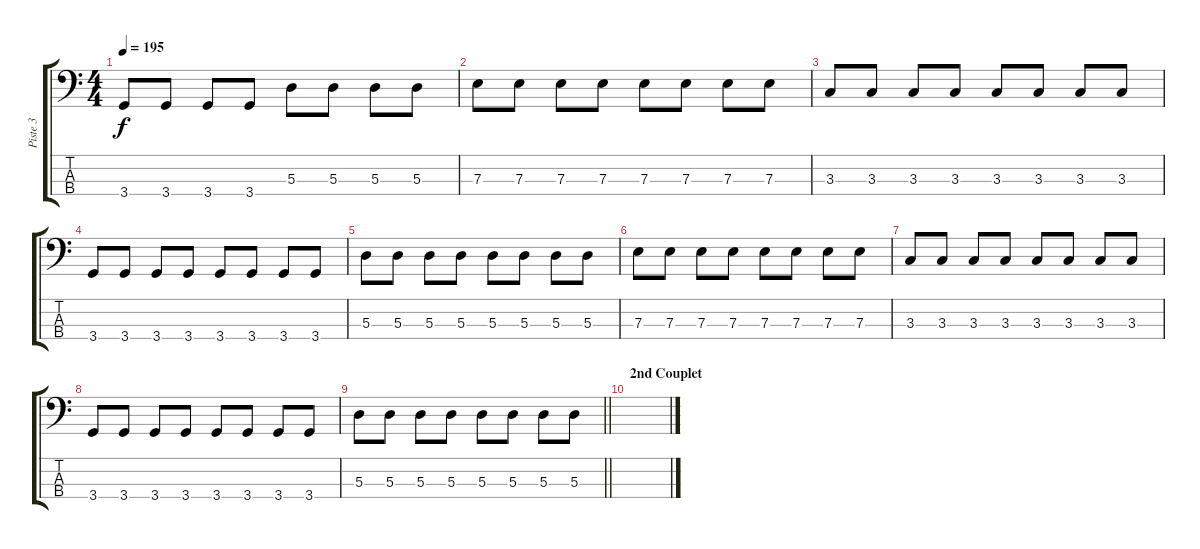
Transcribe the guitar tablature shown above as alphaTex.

\track ("Piste 3" "Piste 3") {instrument electricbassfinger}
\staff {score tabs}
\tuning (G2 D2 A1 E1) {hide}
\ts (4 4)
\tempo 195
\clef f4
\ks c
3.4.8{dy f} 3.4.8 3.4.8 3.4.8 5.3.8 5.3.8 5.3.8 5.3.8 |
7.3.8 7.3.8 7.3.8 7.3.8 7.3.8 7.3.8 7.3.8 7.3.8 |
3.3.8 3.3.8 3.3.8 3.3.8 3.3.8 3.3.8 3.3.8 3.3.8 |
3.4.8 3.4.8 3.4.8 3.4.8 3.4.8 3.4.8 3.4.8 3.4.8 |
5.3.8 5.3.8 5.3.8 5.3.8 5.3.8 5.3.8 5.3.8 5.3.8 |
7.3.8 7.3.8 7.3.8 7.3.8 7.3.8 7.3.8 7.3.8 7.3.8 |
3.3.8 3.3.8 3.3.8 3.3.8 3.3.8 3.3.8 3.3.8 3.3.8 |
3.4.8 3.4.8 3.4.8 3.4.8 3.4.8 3.4.8 3.4.8 3.4.8 |
\barLineRight lightlight
5.3.8 5.3.8 5.3.8 5.3.8 5.3.8 5.3.8 5.3.8 5.3.8 |
\section ("" "2nd Couplet")
